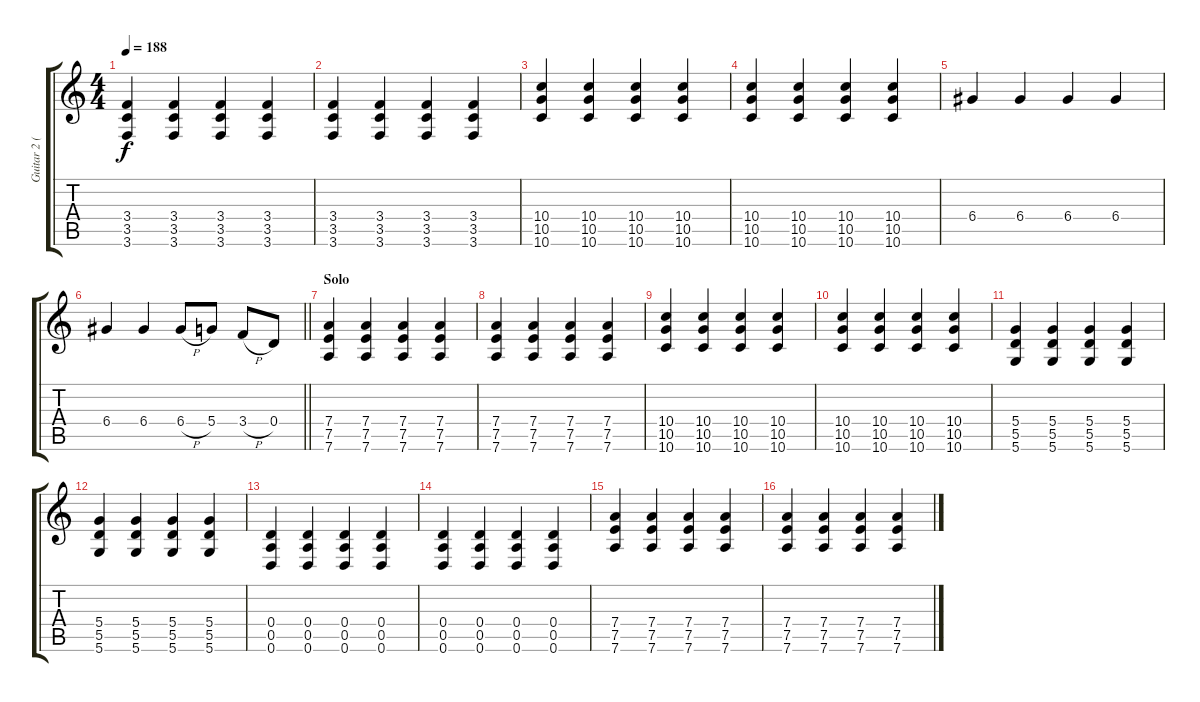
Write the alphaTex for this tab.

\track ("Guitar 2 (ATTENTION!!!)" "Guitar 2 (") {instrument distortionguitar}
\staff {score tabs}
\tuning (E4 B3 G3 D3 A2 D2) {hide}
\ts (4 4)
\tempo 188
\clef g2
\ks c
(3.4 3.5 3.6).4{dy f} (3.4 3.5 3.6).4 (3.4 3.5 3.6).4 (3.4 3.5 3.6).4 |
(3.4 3.5 3.6).4 (3.4 3.5 3.6).4 (3.4 3.5 3.6).4 (3.4 3.5 3.6).4 |
(10.4 10.5 10.6).4 (10.4 10.5 10.6).4 (10.4 10.5 10.6).4 (10.4 10.5 10.6).4 |
(10.4 10.5 10.6).4 (10.4 10.5 10.6).4 (10.4 10.5 10.6).4 (10.4 10.5 10.6).4 |
6.4.4 6.4.4 6.4.4 6.4.4 |
\barLineRight lightlight
6.4.4 6.4.4 6.4{h}.8 5.4.8 3.4{h}.8 0.4.8 |
\section ("" "Solo")
(7.4 7.5 7.6).4 (7.4 7.5 7.6).4 (7.4 7.5 7.6).4 (7.4 7.5 7.6).4 |
(7.4 7.5 7.6).4 (7.4 7.5 7.6).4 (7.4 7.5 7.6).4 (7.4 7.5 7.6).4 |
(10.4 10.5 10.6).4 (10.4 10.5 10.6).4 (10.4 10.5 10.6).4 (10.4 10.5 10.6).4 |
(10.4 10.5 10.6).4 (10.4 10.5 10.6).4 (10.4 10.5 10.6).4 (10.4 10.5 10.6).4 |
(5.4 5.5 5.6).4 (5.4 5.5 5.6).4 (5.4 5.5 5.6).4 (5.4 5.5 5.6).4 |
(5.4 5.5 5.6).4 (5.4 5.5 5.6).4 (5.4 5.5 5.6).4 (5.4 5.5 5.6).4 |
(0.4 0.5 0.6).4 (0.4 0.5 0.6).4 (0.4 0.5 0.6).4 (0.4 0.5 0.6).4 |
(0.4 0.5 0.6).4 (0.4 0.5 0.6).4 (0.4 0.5 0.6).4 (0.4 0.5 0.6).4 |
(7.4 7.5 7.6).4 (7.4 7.5 7.6).4 (7.4 7.5 7.6).4 (7.4 7.5 7.6).4 |
(7.4 7.5 7.6).4 (7.4 7.5 7.6).4 (7.4 7.5 7.6).4 (7.4 7.5 7.6).4
